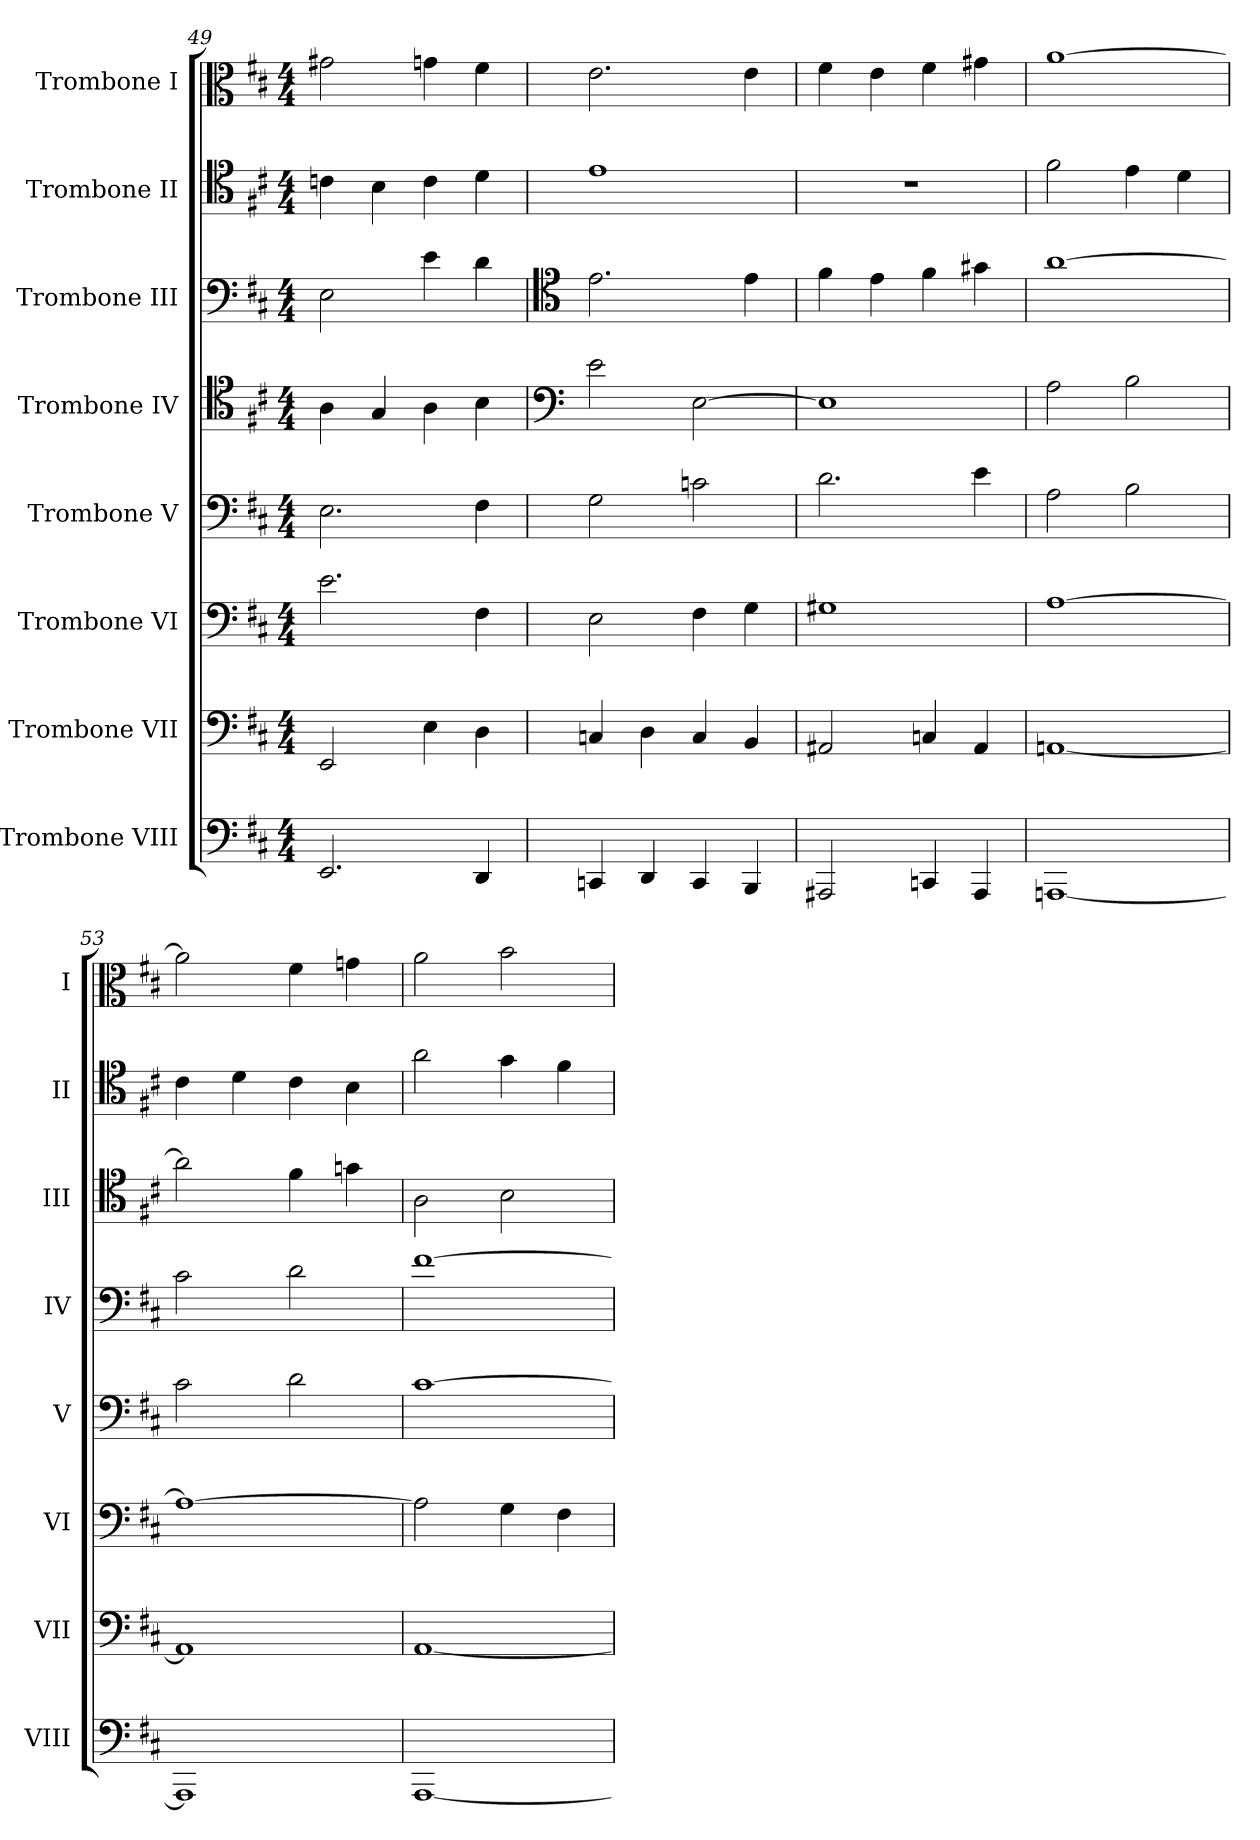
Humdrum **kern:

**kern	**kern	**kern	**kern	**kern	**kern	**kern	**kern
*part8	*part7	*part6	*part5	*part4	*part3	*part2	*part1
*staff8	*staff7	*staff6	*staff5	*staff4	*staff3	*staff2	*staff1
*I"Trombone VIII	*I"Trombone VII	*I"Trombone VI	*I"Trombone V	*I"Trombone IV	*I"Trombone III	*I"Trombone II	*I"Trombone I
*I'VIII	*I'VII	*I'VI	*I'V	*I'IV	*I'III	*I'II	*I'I
*clefF4	*clefF4	*clefF4	*clefF4	*clefC4	*clefF4	*clefC4	*clefC3
*k[f#c#]	*k[f#c#]	*k[f#c#]	*k[f#c#]	*k[f#c#]	*k[f#c#]	*k[f#c#]	*k[f#c#]
*M4/4	*M4/4	*M4/4	*M4/4	*M4/4	*M4/4	*M4/4	*M4/4
=49	=49	=49	=49	=49	=49	=49	=49
2.EE/	2EE/	2.e\	2.E\	4A\	2E\	4cn\	2g#X\
.	.	.	.	4G/	.	4B\	.
.	4E\	.	.	4A\	4e\	4c\	4gn\
4DD/	4D\	4F#\	4F#\	4B\	4d\	4d\	4f#\
=50	=50	=50	=50	=50	=50	=50	=50
*	*	*	*	*clefF4	*clefC4	*	*
4CCn/	4Cn/	2E\	2G\	2e\	2.e\	1e	2.e\
4DD/	4D\	.	.	.	.	.	.
4CC/	4C/	4F#\	2cn\	[2E\	.	.	.
4BBB/	4BB/	4G\	.	.	4e\	.	4e\
=51	=51	=51	=51	=51	=51	=51	=51
2AAA#X/	2AA#X/	1G#X	2.d\	1E]	4f#\	1r	4f#\
.	.	.	.	.	4e\	.	4e\
4CCn/	4Cn/	.	.	.	4f#\	.	4f#\
*	*	*	*	*	*	*	*MM48
4AAA#/	4AA#/	.	4e\	.	4g#X\	.	4g#X\
=52	=52	=52	=52	=52	=52	=52	=52
[1AAAni	[1AAni	[1A	2A\	2A\	[1a	2f#\	[1a
.	.	.	2B\	2B\	.	4e\	.
.	.	.	.	.	.	4d\	.
=53	=53	=53	=53	=53	=53	=53	=53
1AAA]	1AA]	1A_	2c#\	2c#\	2a\]	4c#\	2a\]
.	.	.	.	.	.	4d\	.
.	.	.	2d\	2d\	4f#\	4c#\	4f#\
.	.	.	.	.	4gni\	4B\	4gni\
=54	=54	=54	=54	=54	=54	=54	=54
*	*	*	*	*	*	*	*MM50
[1AAA	[1AA	2A\]	[1c#	[1f#	2A\	2a\	2a\
.	.	4G\	.	.	2B\	4g\	2b\
.	.	4F#\	.	.	.	4f#\	.
=	=	=	=	=	=	=	=
*-	*-	*-	*-	*-	*-	*-	*-
